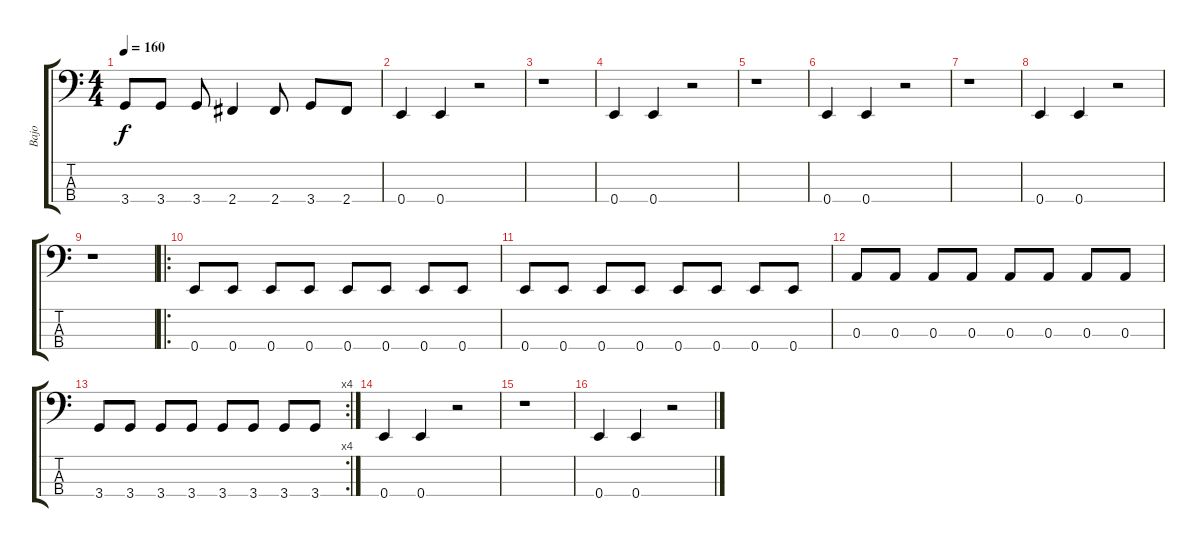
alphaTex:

\track ("Bajo" "Bajo") {instrument electricbassfinger}
\staff {score tabs}
\tuning (G2 D2 A1 E1) {hide}
\ts (4 4)
\tempo 160
\clef f4
\ks c
3.4{t}.8{dy f} 3.4.8 3.4.8 2.4.4 2.4.8 3.4.8 2.4.8 |
0.4.4 0.4.4 r.2 |
r.1 |
0.4.4 0.4.4 r.2 |
r.1 |
0.4.4 0.4.4 r.2 |
r.1 |
0.4.4 0.4.4 r.2 |
r.1 |
\ro
0.4.8 0.4.8 0.4.8 0.4.8 0.4.8 0.4.8 0.4.8 0.4.8 |
0.4.8 0.4.8 0.4.8 0.4.8 0.4.8 0.4.8 0.4.8 0.4.8 |
0.3.8 0.3.8 0.3.8 0.3.8 0.3.8 0.3.8 0.3.8 0.3.8 |
\rc 4
3.4.8 3.4.8 3.4.8 3.4.8 3.4.8 3.4.8 3.4.8 3.4.8 |
0.4.4 0.4.4 r.2 |
r.1 |
0.4.4 0.4.4 r.2
